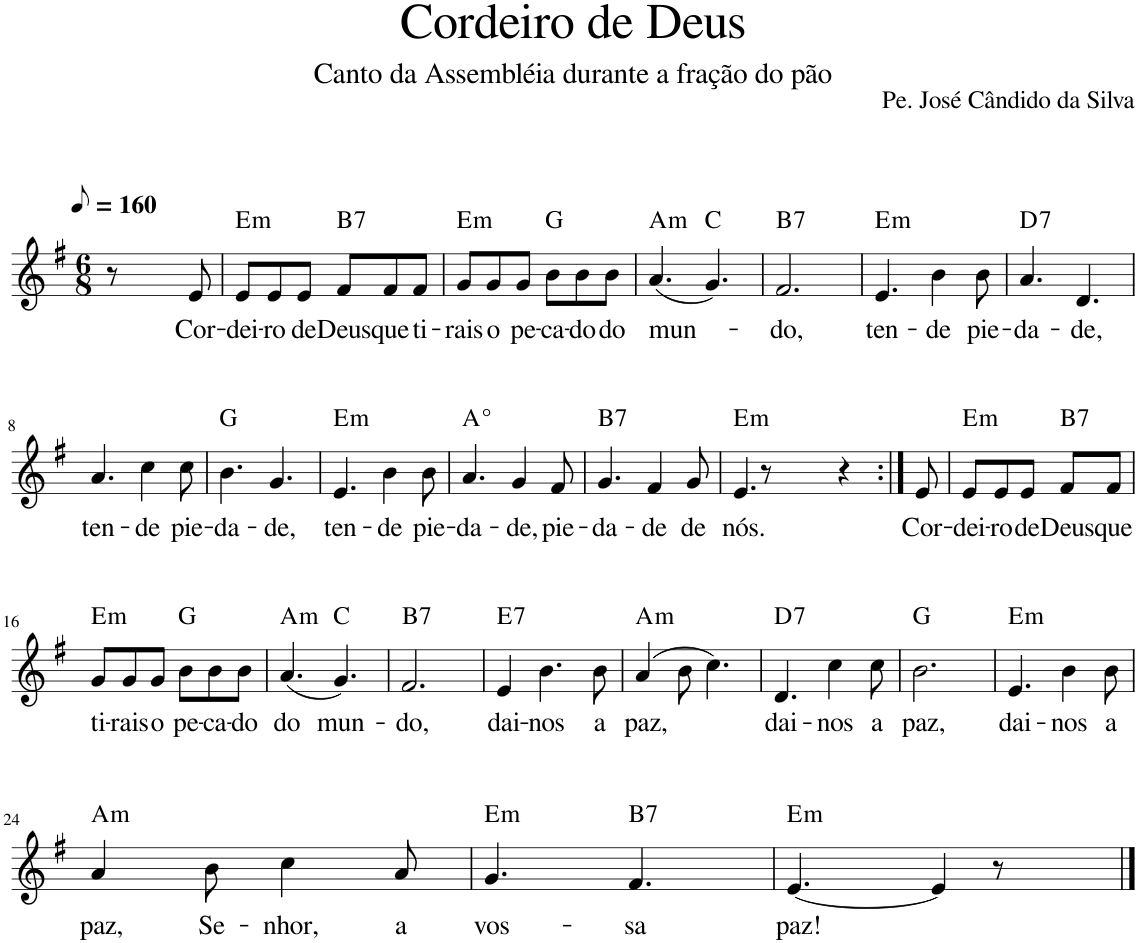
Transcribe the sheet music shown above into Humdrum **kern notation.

**kern	**text	**harte
*part1	*part1	*part1
*staff1	*staff1	*
*I"Voz	*	*
*I'Vo.	*	*
*clefG2	*	*
*k[f#]	*	*
*M6/8	*	*
=1	=1	=1
8r	.	.
*MM80	*	*
!	!LO:LY:b	!
8e/	Cor-	.
=2	=2	=2
!	!LO:LY:b	!LO:H:kt=m
8e/L	-dei-	E:min
!	!LO:LY:b	!
8e/	-ro	.
!	!LO:LY:b	!
8e/J	de	.
!	!LO:LY:b	!LO:H:kt=7
8f#/L	Deus	B:7
!	!LO:LY:b	!
8f#/	que	.
!	!LO:LY:b	!
8f#/J	ti-	.
=3	=3	=3
!	!LO:LY:b	!LO:H:kt=m
8g/L	-rais	E:min
!	!LO:LY:b	!
8g/	o	.
!	!LO:LY:b	!
8g/J	pe-	.
!	!LO:LY:b	!
8b\L	-ca-	G:maj
!	!LO:LY:b	!
8b\	-do	.
!	!LO:LY:b	!
8b\J	do	.
=4	=4	=4
!	!LO:LY:b	!LO:H:kt=m
(4.a/	mun-	A:min
4.g/)	.	C:maj
=5	=5	=5
!	!LO:LY:b	!LO:H:kt=7
2.f#/	-do,	B:7
=6	=6	=6
!	!LO:LY:b	!LO:H:kt=m
4.e/	ten-	E:min
!	!LO:LY:b	!
4b\	-de	.
!	!LO:LY:b	!
8b\	pie-	.
=7	=7	=7
!	!LO:LY:b	!LO:H:kt=7
4.a/	-da-	D:7
!	!LO:LY:b	!
4.d/	-de,	.
!!LO:LB:g=z
=8	=8	=8
!	!LO:LY:b	!
4.a/	ten-	.
!	!LO:LY:b	!
4cc\	-de	.
!	!LO:LY:b	!
8cc\	pie-	.
=9	=9	=9
!	!LO:LY:b	!
4.b\	-da-	G:maj
!	!LO:LY:b	!
4.g/	-de,	.
=10	=10	=10
!	!LO:LY:b	!LO:H:kt=m
4.e/	ten-	E:min
!	!LO:LY:b	!
4b\	-de	.
!	!LO:LY:b	!
8b\	pie-	.
=11	=11	=11
!	!LO:LY:b	!LO:H:kt=°
4.a/	-da-	.
!	!LO:LY:b	!
4g/	-de,	.
!	!LO:LY:b	!
8f#/	pie-	.
=12	=12	=12
!	!LO:LY:b	!LO:H:kt=7
4.g/	-da-	B:7
!	!LO:LY:b	!
4f#/	-de	.
!	!LO:LY:b	!
8g/	de	.
=13	=13	=13
!	!LO:LY:b	!LO:H:kt=m
4.e/	nós.	E:min
8r	.	.
4r	.	.
=14:|!	=14:|!	=14:|!
!	!LO:LY:b	!
8e/	Cor-	.
=15	=15	=15
!	!LO:LY:b	!LO:H:kt=m
8e/L	-dei-	E:min
!	!LO:LY:b	!
8e/	-ro	.
!	!LO:LY:b	!
8e/J	de	.
!	!LO:LY:b	!LO:H:kt=7
8f#/L	Deus	B:7
!	!LO:LY:b	!
8f#/J	que	.
!!LO:LB:g=z
=16	=16	=16
!	!LO:LY:b	!LO:H:kt=m
8g/L	ti-	E:min
!	!LO:LY:b	!
8g/	-rais	.
!	!LO:LY:b	!
8g/J	o	.
!	!LO:LY:b	!
8b\L	pe-	G:maj
!	!LO:LY:b	!
8b\	-ca-	.
!	!LO:LY:b	!
8b\J	-do	.
=17	=17	=17
!	!LO:LY:b	!LO:H:kt=m
(4.a/	do	A:min
!	!LO:LY:b	!
4.g/)	mun-	C:maj
=18	=18	=18
!	!LO:LY:b	!LO:H:kt=7
2.f#/	-do,	B:7
=19	=19	=19
!	!LO:LY:b	!LO:H:kt=7
4e/	dai-	E:7
!	!LO:LY:b	!
4.b\	-nos	.
!	!LO:LY:b	!
8b\	a	.
=20	=20	=20
!	!LO:LY:b	!LO:H:kt=m
(4a/	paz,	A:min
8b\	.	.
4.cc\)	.	.
=21	=21	=21
!	!LO:LY:b	!LO:H:kt=7
4.d/	dai-	D:7
!	!LO:LY:b	!
4cc\	-nos	.
!	!LO:LY:b	!
8cc\	a	.
=22	=22	=22
!	!LO:LY:b	!
2.b\	paz,	G:maj
=23	=23	=23
!	!LO:LY:b	!LO:H:kt=m
4.e/	dai-	E:min
!	!LO:LY:b	!
4b\	-nos	.
!	!LO:LY:b	!
8b\	a	.
!!LO:LB:g=z
=24	=24	=24
!	!LO:LY:b	!LO:H:kt=m
4a/	paz,	A:min
!	!LO:LY:b	!
8b\	Se-	.
!	!LO:LY:b	!
4cc\	-nhor,	.
!	!LO:LY:b	!
8a/	a	.
=25	=25	=25
!	!LO:LY:b	!LO:H:kt=m
4.g/	vos-	E:min
!	!LO:LY:b	!LO:H:kt=7
4.f#/	-sa	B:7
=26	=26	=26
!	!LO:LY:b	!LO:H:kt=m
[4.e/	paz!	E:min
4e/]	.	.
8r	.	.
==	==	==
*-	*-	*-
